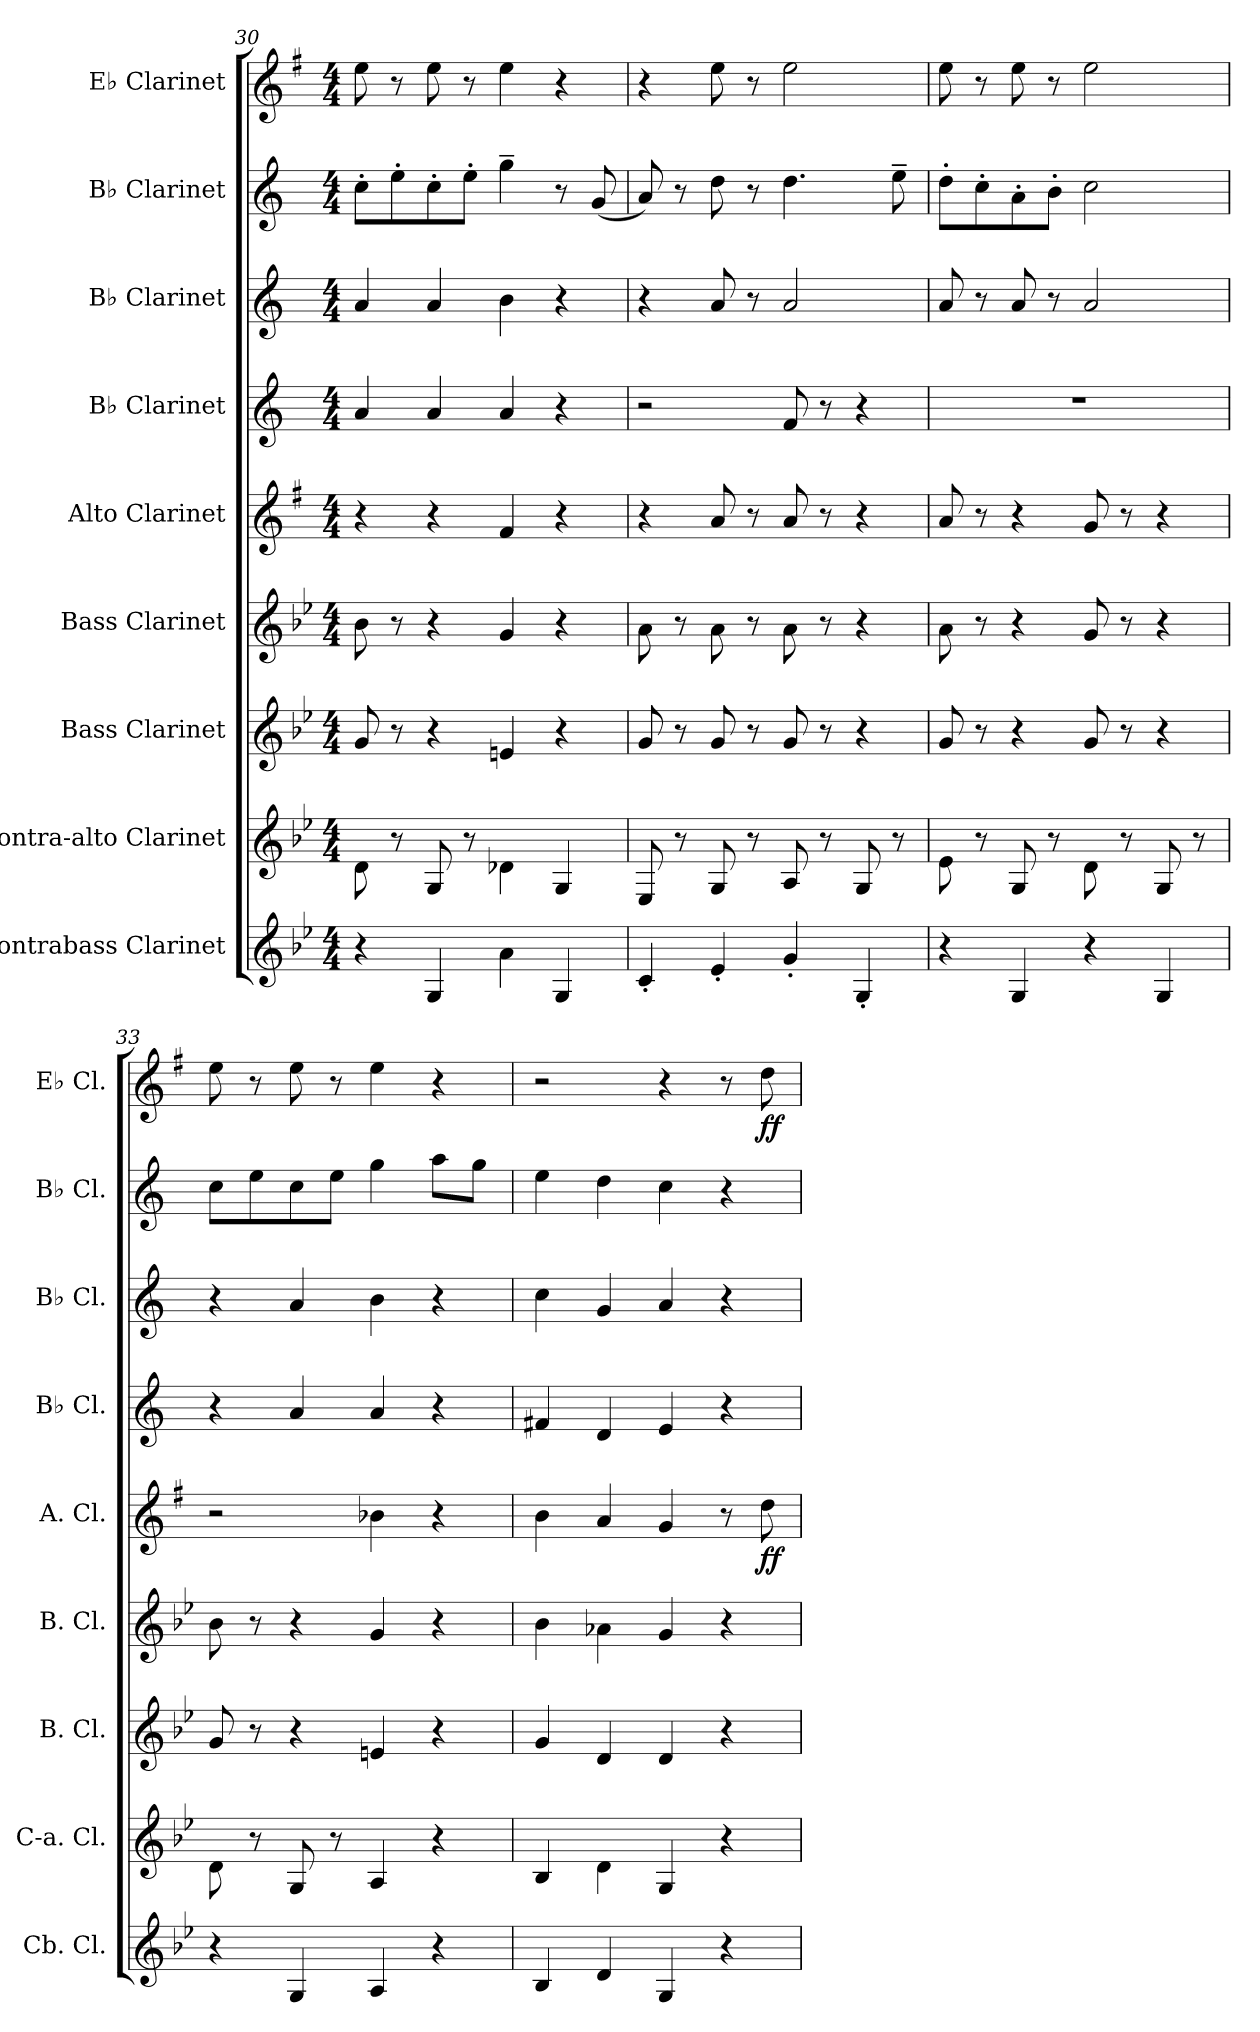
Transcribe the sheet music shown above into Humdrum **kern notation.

**kern	**kern	**kern	**kern	**kern	**dynam	**kern	**kern	**kern	**kern	**dynam
*part9	*part8	*part7	*part6	*part5	*part5	*part4	*part3	*part2	*part1	*part1
*staff9	*staff8	*staff7	*staff6	*staff5	*staff5	*staff4	*staff3	*staff2	*staff1	*staff1
*I"Contrabass Clarinet	*I"Contra-alto Clarinet	*I"Bass Clarinet	*I"Bass Clarinet	*I"Alto Clarinet	*	*I"B♭ Clarinet	*I"B♭ Clarinet	*I"B♭ Clarinet	*I"E♭ Clarinet	*
*I'Cb. Cl.	*I'C-a. Cl.	*I'B. Cl.	*I'B. Cl.	*I'A. Cl.	*	*I'B♭ Cl.	*I'B♭ Cl.	*I'B♭ Cl.	*I'E♭ Cl.	*
*clefG2	*clefG2	*clefG2	*clefG2	*clefG2	*	*clefG2	*clefG2	*clefG2	*clefG2	*
*ITrd15c26	*ITrd12c21	*ITrd8c14	*ITrd8c14	*ITrd5c9	*	*ITrd1c2	*ITrd1c2	*ITrd1c2	*ITrd-2c-3	*
*k[b-e-]	*k[b-e-]	*k[b-e-]	*k[b-e-]	*k[b-e-]	*	*k[b-e-]	*k[b-e-]	*k[b-e-]	*k[b-e-]	*
*M4/4	*M4/4	*M4/4	*M4/4	*M4/4	*	*M4/4	*M4/4	*M4/4	*M4/4	*
=30	=30	=30	=30	=30	=30	=30	=30	=30	=30	=30
4r	8D\	8G/	8B-\	4r	.	4g/	4g/	8b-'\L	8gg\	.
.	8r	8r	8r	.	.	.	.	8dd'\	8r	.
4GGG/	8GG/	4r	4r	4r	.	4g/	4g/	8b-'\	8gg\	.
.	8r	.	.	.	.	.	.	8dd'\J	8r	.
4AA\	4D-X\	4En/	4G/	4A/	.	4g/	4a\	4ff~\	4gg\	.
4GGG/	4GG/	4r	4r	4r	.	4r	4r	8r	4r	.
.	.	.	.	.	.	.	.	(<8f/	.	.
=31	=31	=31	=31	=31	=31	=31	=31	=31	=31	=31
4CC'/	8EE-/	8G/	8A\	4r	.	2r	4r	8g/)	4r	.
.	8r	8r	8r	.	.	.	.	8r	.	.
4EE-'/	8GG/	8G/	8A\	8c/	.	.	8g/	8cc\	8gg\	.
.	8r	8r	8r	8r	.	.	8r	8r	8r	.
4GG'/	8AA/	8G/	8A\	8c/	.	8e-/	2g/	4.cc\	2gg\	.
.	8r	8r	8r	8r	.	8r	.	.	.	.
4GGG'/	8GG/	4r	4r	4r	.	4r	.	.	.	.
.	8r	.	.	.	.	.	.	8dd~\	.	.
!!LO:PB:g=z
=32	=32	=32	=32	=32	=32	=32	=32	=32	=32	=32
4r	8E-\	8G/	8A\	8c/	.	1r	8g/	8cc'\L	8gg\	.
.	8r	8r	8r	8r	.	.	8r	8b-'\	8r	.
4GGG/	8GG/	4r	4r	4r	.	.	8g/	8g'\	8gg\	.
.	8r	.	.	.	.	.	8r	8a'\J	8r	.
4r	8D\	8G/	8G/	8B-/	.	.	2g/	2b-\	2gg\	.
.	8r	8r	8r	8r	.	.	.	.	.	.
4GGG/	8GG/	4r	4r	4r	.	.	.	.	.	.
.	8r	.	.	.	.	.	.	.	.	.
=33	=33	=33	=33	=33	=33	=33	=33	=33	=33	=33
4r	8D\	8G/	8B-\	2r	.	4r	4r	8b-\L	8gg\	.
.	8r	8r	8r	.	.	.	.	8dd\	8r	.
4GGG/	8GG/	4r	4r	.	.	4g/	4g/	8b-\	8gg\	.
.	8r	.	.	.	.	.	.	8dd\J	8r	.
4AAA/	4AA/	4En/	4G/	4d-X\	.	4g/	4a\	4ff\	4gg\	.
4r	4r	4r	4r	4r	.	4r	4r	8gg\L	4r	.
.	.	.	.	.	.	.	.	8ff\J	.	.
=34	=34	=34	=34	=34	=34	=34	=34	=34	=34	=34
4BBB-/	4BB-/	4G/	4B-\	4d\	.	4en/	4b-\	4dd\	2r	.
4DD/	4D\	4D/	4A-X\	4c/	.	4c/	4f/	4cc\	.	.
4GGG/	4GG/	4D/	4G/	4B-/	.	4d/	4g/	4b-\	4r	.
4r	4r	4r	4r	8r	.	4r	4r	4r	8r	.
!	!	!	!	!	!LO:DY:b	!	!	!	!	!LO:DY:b
.	.	.	.	8f\	ff	.	.	.	8ff\	ff
=	=	=	=	=	=	=	=	=	=	=
*-	*-	*-	*-	*-	*-	*-	*-	*-	*-	*-
